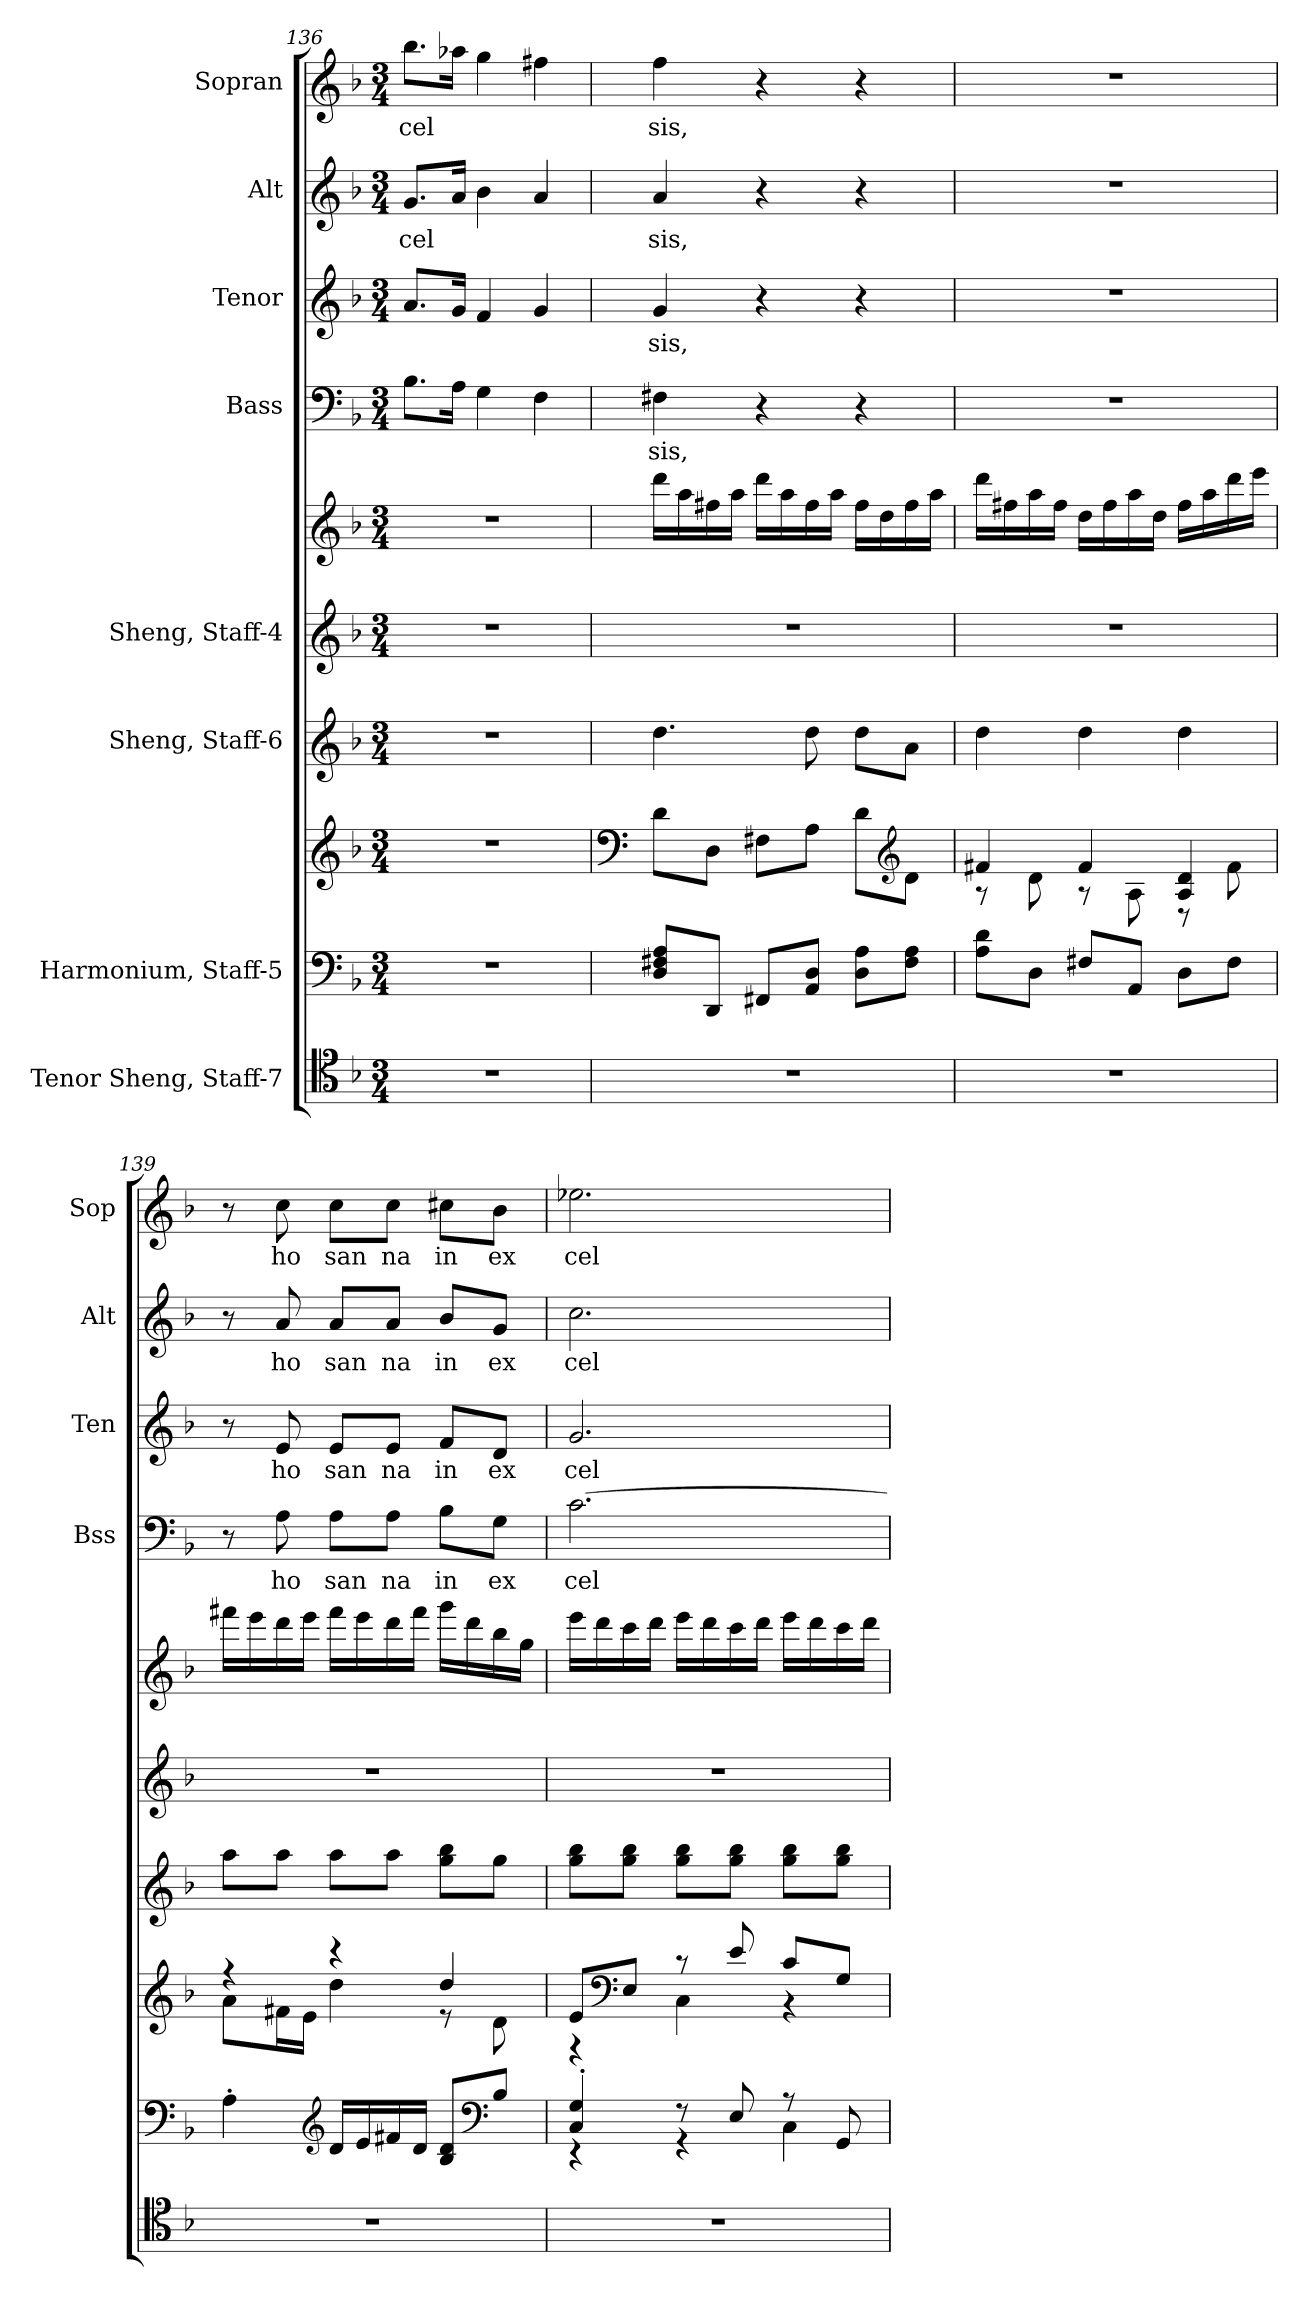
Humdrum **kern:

**kern	**kern	**kern	**kern	**kern	**kern	**kern	**text	**kern	**text	**kern	**text	**kern	**text
*part8	*part7	*part7	*part6	*part5	*part5	*part4	*part4	*part3	*part3	*part2	*part2	*part1	*part1
*staff10	*staff9	*staff8	*staff7	*staff6	*staff5	*staff4	*staff4	*staff3	*staff3	*staff2	*staff2	*staff1	*staff1
*I"Tenor Sheng, Staff-7	*I"Harmonium, Staff-5	*	*I"Sheng, Staff-6	*I"Sheng, Staff-4	*	*I"Bass	*	*I"Tenor	*	*I"Alt	*	*I"Sopran	*
*	*	*	*	*	*	*I'Bss	*	*I'Ten	*	*I'Alt	*	*I'Sop	*
*clefC4	*clefF4	*clefG2	*clefG2	*clefG2	*clefG2	*clefF4	*	*clefG2	*	*clefG2	*	*clefG2	*
*	*	*	*	*	*	*	*	*ITrd4c7	*	*	*	*ITrd2c3	*
*k[b-]	*k[b-]	*k[b-]	*k[b-]	*k[b-]	*k[b-]	*k[b-]	*	*k[b-e-]	*	*k[b-]	*	*k[f#c#]	*
*M3/4	*M3/4	*M3/4	*M3/4	*M3/4	*M3/4	*M3/4	*	*M3/4	*	*M3/4	*	*M3/4	*
=136	=136	=136	=136	=136	=136	=136	=136	=136	=136	=136	=136	=136	=136
2.r	2.r	2.r	2.r	2.r	2.r	8.B-\L	.	8.d/L	.	8.g/L	cel	8.gg\L	cel
.	.	.	.	.	.	16A\Jk	.	16c/Jk	.	16a/Jk	.	16ffn\Jk	.
.	.	.	.	.	.	4G\	.	4B-/	.	4b-\	.	4ee\	.
.	.	.	.	.	.	4F\	.	4c/	.	4a/	.	4dd#X\	.
!!LO:PB:g=z
=137	=137	=137	=137	=137	=137	=137	=137	=137	=137	=137	=137	=137	=137
*	*	*clefF4	*	*	*	*	*	*	*	*	*	*	*
2.r	8D/ 8F#X/ 8A/L	8d\L	4.dd\	2.r	16ddd\LL	4F#X\	sis,	4c/	sis,	4a/	sis,	4dd\	sis,
.	.	.	.	.	16aa\	.	.	.	.	.	.	.	.
.	8DD/J	8D\J	.	.	16ff#X\	.	.	.	.	.	.	.	.
.	.	.	.	.	16aa\JJ	.	.	.	.	.	.	.	.
.	8FF#X/L	8F#X\L	.	.	16ddd\LL	4r	.	4r	.	4r	.	4r	.
.	.	.	.	.	16aa\	.	.	.	.	.	.	.	.
.	8AA/ 8D/J	8A\J	8dd\	.	16ff#\	.	.	.	.	.	.	.	.
.	.	.	.	.	16aa\JJ	.	.	.	.	.	.	.	.
.	8D\ 8A\L	8d\L	8dd\L	.	16ff#\LL	4r	.	4r	.	4r	.	4r	.
.	.	.	.	.	16dd\	.	.	.	.	.	.	.	.
*	*	*clefG2	*	*	*	*	*	*	*	*	*	*	*
.	8F#\ 8A\J	8d\J	8a\J	.	16ff#\	.	.	.	.	.	.	.	.
.	.	.	.	.	16aa\JJ	.	.	.	.	.	.	.	.
=138	=138	=138	=138	=138	=138	=138	=138	=138	=138	=138	=138	=138	=138
*	*	*^	*	*	*	*	*	*	*	*	*	*	*
2.r	8A\ 8d\L	4f#X/	8r	4dd\	2.r	16ddd\LL	2.r	.	2.r	.	2.r	.	2.r	.
.	.	.	.	.	.	16ff#X\	.	.	.	.	.	.	.	.
.	8D\J	.	8d\	.	.	16aa\	.	.	.	.	.	.	.	.
.	.	.	.	.	.	16ff#\JJ	.	.	.	.	.	.	.	.
.	8F#X/L	4f#/	8r	4dd\	.	16dd\LL	.	.	.	.	.	.	.	.
.	.	.	.	.	.	16ff#\	.	.	.	.	.	.	.	.
.	8AA/J	.	8A\	.	.	16aa\	.	.	.	.	.	.	.	.
.	.	.	.	.	.	16dd\JJ	.	.	.	.	.	.	.	.
.	8D\L	4A/ 4d/	8r	4dd\	.	16ff#\LL	.	.	.	.	.	.	.	.
.	.	.	.	.	.	16aa\	.	.	.	.	.	.	.	.
.	8F#\J	.	8f#\	.	.	16ddd\	.	.	.	.	.	.	.	.
.	.	.	.	.	.	16eee\JJ	.	.	.	.	.	.	.	.
!!LO:PB:g=z
=139	=139	=139	=139	=139	=139	=139	=139	=139	=139	=139	=139	=139	=139	=139
2.r	4A'\	4r	8a\L	8aa\L	2.r	16fff#X\LL	8r	.	8r	.	8r	.	8r	.
.	.	.	.	.	.	16eee\	.	.	.	.	.	.	.	.
.	.	.	16f#X\L	8aa\J	.	16ddd\	8A\	ho	8A/	ho	8a/	ho	8a\	ho
.	.	.	16e\JJ	.	.	16eee\JJ	.	.	.	.	.	.	.	.
*	*clefG2	*	*	*	*	*	*	*	*	*	*	*	*	*
.	16d/LL	4r	4dd\	8aa\L	.	16fff#\LL	8A\L	san	8A/L	san	8a/L	san	8a\L	san
.	16e/	.	.	.	.	16eee\	.	.	.	.	.	.	.	.
.	16f#X/	.	.	8aa\J	.	16ddd\	8A\J	na	8A/J	na	8a/J	na	8a\J	na
.	16d/JJ	.	.	.	.	16fff#\JJ	.	.	.	.	.	.	.	.
.	8B-/ 8d/L	4dd/	8r	8gg\ 8bb-\L	.	16ggg\LL	8B-\L	in	8B-/L	in	8b-/L	in	8a#X\L	in
.	.	.	.	.	.	16ddd\	.	.	.	.	.	.	.	.
*	*clefF4	*	*	*	*	*	*	*	*	*	*	*	*	*
.	8B-/J	.	8d\	8gg\J	.	16bb-\	8G\J	ex	8G/J	ex	8g/J	ex	8g\J	ex
.	.	.	.	.	.	16gg\JJ	.	.	.	.	.	.	.	.
=140	=140	=140	=140	=140	=140	=140	=140	=140	=140	=140	=140	=140	=140	=140
*	*^	*	*	*	*	*	*	*	*	*	*	*	*	*
2.r	4C/' 4G/'	4r	8e/L	4r	8gg\ 8bb-\L	2.r	16eee\LL	[2.c\	cel	2.c/	cel	2.cc\	cel	2.ccn\	cel
.	.	.	.	.	.	.	16ddd\	.	.	.	.	.	.	.	.
*	*	*	*clefF4	*	*	*	*	*	*	*	*	*	*	*	*
.	.	.	8E/J	.	8gg\ 8bb-\J	.	16ccc\	.	.	.	.	.	.	.	.
.	.	.	.	.	.	.	16ddd\JJ	.	.	.	.	.	.	.	.
.	8r	4r	8r	4C\	8gg\ 8bb-\L	.	16eee\LL	.	.	.	.	.	.	.	.
.	.	.	.	.	.	.	16ddd\	.	.	.	.	.	.	.	.
.	8E/	.	8e/	.	8gg\ 8bb-\J	.	16ccc\	.	.	.	.	.	.	.	.
.	.	.	.	.	.	.	16ddd\JJ	.	.	.	.	.	.	.	.
.	8r	4C\	8c/L	4r	8gg\ 8bb-\L	.	16eee\LL	.	.	.	.	.	.	.	.
.	.	.	.	.	.	.	16ddd\	.	.	.	.	.	.	.	.
.	8GG/	.	8G/J	.	8gg\ 8bb-\J	.	16ccc\	.	.	.	.	.	.	.	.
.	.	.	.	.	.	.	16ddd\JJ	.	.	.	.	.	.	.	.
*	*v	*v	*	*	*	*	*	*	*	*	*	*	*	*	*
*	*	*v	*v	*	*	*	*	*	*	*	*	*	*	*
=	=	=	=	=	=	=	=	=	=	=	=	=	=
*-	*-	*-	*-	*-	*-	*-	*-	*-	*-	*-	*-	*-	*-
